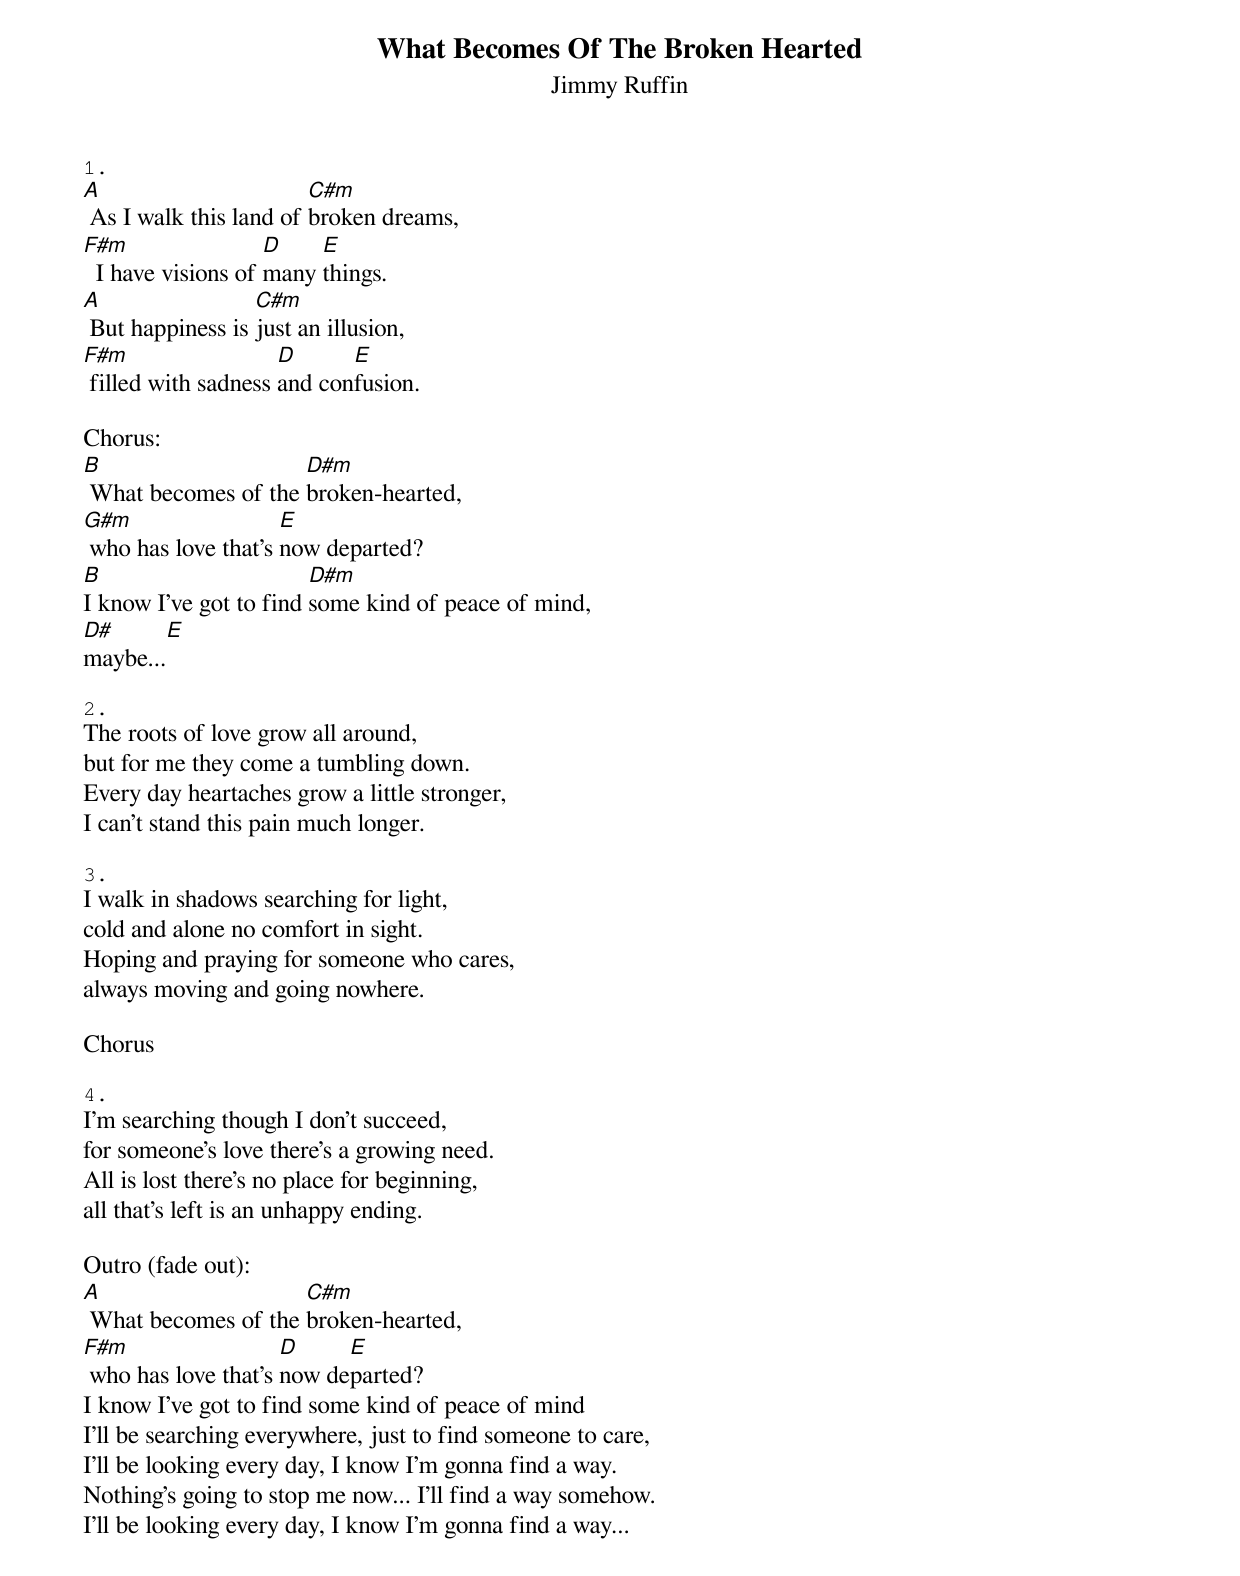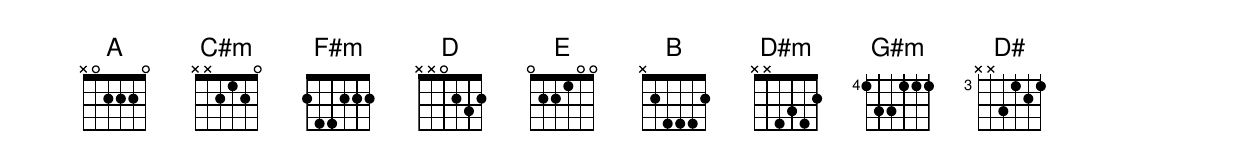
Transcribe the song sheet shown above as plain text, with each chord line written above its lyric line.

What Becomes Of The Broken Hearted
Jimmy Ruffin

1.
A                       C#m
 As I walk this land of broken dreams,
F#m                 D    E
  I have visions of many things.
A                 C#m
 But happiness is just an illusion,
F#m                  D      E
 filled with sadness and confusion.

Chorus:
B                    D#m
 What becomes of the broken-hearted,
G#m                  E
 who has love that's now departed?
B                       D#m
I know I've got to find some kind of peace of mind,
D#      E
maybe...

2.
The roots of love grow all around,
but for me they come a tumbling down.
Every day heartaches grow a little stronger,
I can't stand this pain much longer.

3.
I walk in shadows searching for light,
cold and alone no comfort in sight.
Hoping and praying for someone who cares,
always moving and going nowhere.

Chorus

4.
I'm searching though I don't succeed,
for someone's love there's a growing need.
All is lost there's no place for beginning,
all that's left is an unhappy ending.

Outro (fade out):
A                    C#m
 What becomes of the broken-hearted,
F#m                  D     E
 who has love that's now departed?
I know I've got to find some kind of peace of mind
I'll be searching everywhere, just to find someone to care,
I'll be looking every day, I know I'm gonna find a way.
Nothing's going to stop me now... I'll find a way somehow.
I'll be looking every day, I know I'm gonna find a way...
